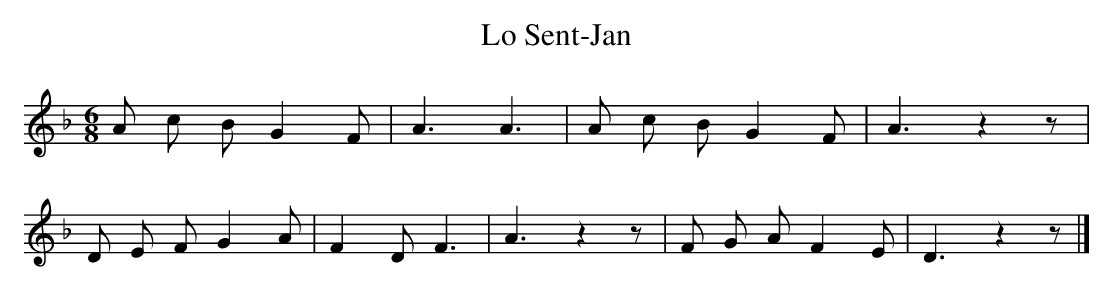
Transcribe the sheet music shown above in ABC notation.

X:1
T:Lo Sent-Jan
M:6/8
L:1/8
K:Dm
A c B G2 F | A3 A3 | A c B G2 F | A3 z2z |
D E F G2 A | F2 D F3 | A3 z2z | F G A F2 E | D3 z2z |]
